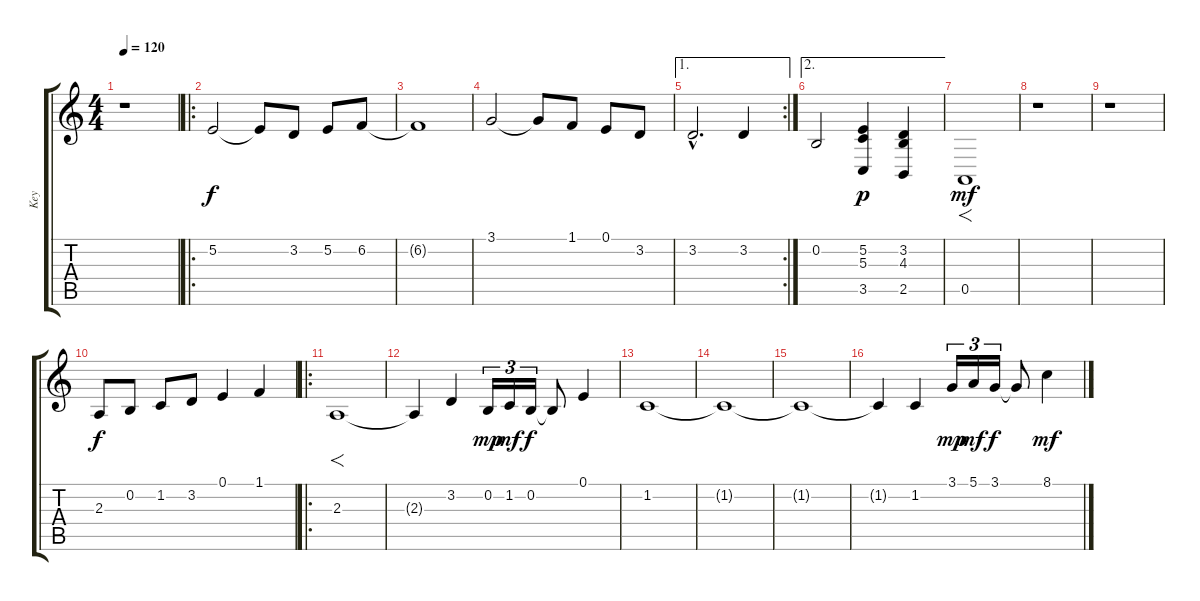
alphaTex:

\track ("Key" "Key") {instrument synthstrings1}
\staff {score tabs}
\tuning (E4 B3 G3 D3 A2 E2) {hide}
\ts (4 4)
\tempo 120
\clef g2
\ks c
r.1{dy f instrument synthstrings1} |
\ro
5.2.2 5.2{t}.8 3.2.8 5.2.8 6.2.8 |
6.2{t}.1 |
3.1.2 3.1{t}.8 1.1.8 0.1.8 3.2.8 |
\ae 1
\rc 2
3.2{hac}.2{d} 3.2.4 |
\ae 2
0.2.2 (5.2 5.3 3.5).4{dy p} (3.2 4.3 2.5).4 |
0.5.1{f dy mf} |
r.1 |
r.1 |
2.3.8{dy f volume 12 instrument stringensemble1} 0.2.8 1.2.8 3.2.8 0.1.4 1.1.4 |
\ro
2.3.1{f} |
2.3{t}.4 3.2.4 0.2.16{tu (3 2) dy mp} 1.2.16{tu (3 2) dy mf} 0.2.16{tu (3 2) dy f} 0.2{t}.8 0.1.4 |
1.2.1 |
1.2{t}.1 |
1.2{t}.1 |
1.2{t}.4 1.2.4 3.1.16{tu (3 2) dy mp} 5.1.16{tu (3 2) dy mf} 3.1.16{tu (3 2) dy f} 3.1{t}.8 8.1.4{dy mf}
